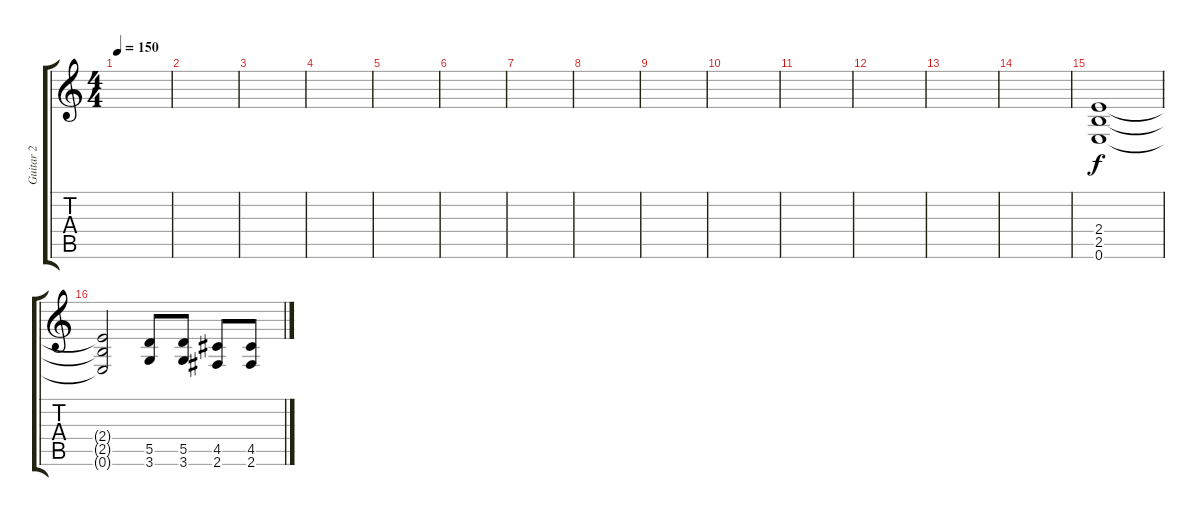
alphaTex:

\track ("Guitar 2" "Guitar 2") {instrument distortionguitar}
\staff {score tabs}
\tuning (E4 B3 G3 D3 A2 E2) {hide}
\ts (4 4)
\tempo 150
\clef g2
\ks c
|
|
|
|
|
|
|
|
|
|
|
|
|
|
(2.4 2.5 0.6).1 |
(2.4{t} 2.5{t} 0.6{t}).2 (5.5 3.6).8 (5.5 3.6).8 (4.5 2.6).8 (4.5 2.6).8
